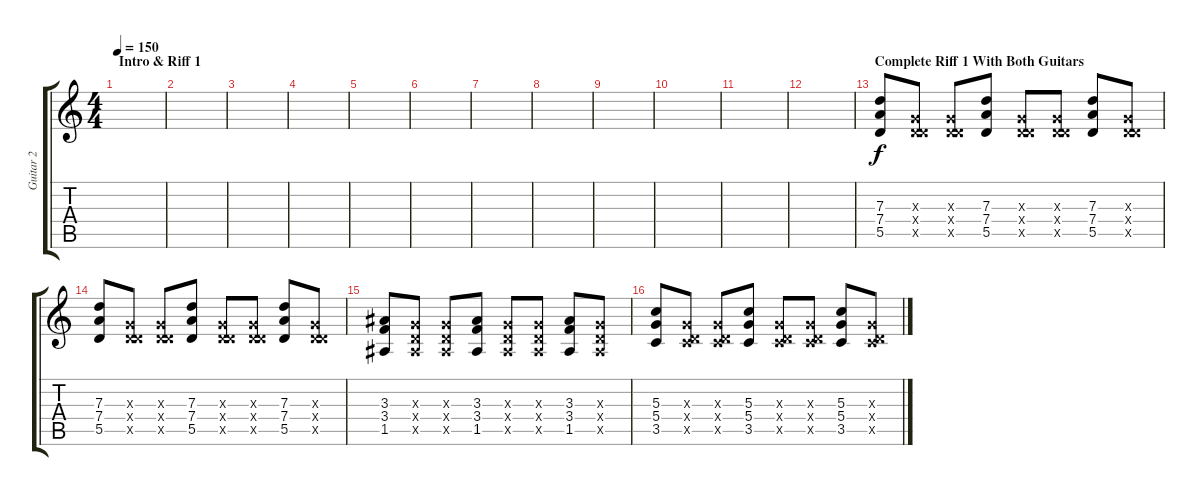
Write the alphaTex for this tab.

\track ("Guitar 2" "Guitar 2") {instrument distortionguitar}
\staff {score tabs}
\tuning (E4 B3 G3 D3 A2 E2) {hide}
\ts (4 4)
\section ("" "Intro & Riff 1")
\tempo 150
\clef g2
\ks c
|
|
|
|
|
|
|
|
|
|
|
|
\section ("" "Complete Riff 1 With Both Guitars")
(7.3 7.4 5.5).8 (0.3{x} 0.4{x} 5.5{x}).8 (0.3{x} 0.4{x} 5.5{x}).8 (7.3 7.4 5.5).8 (0.3{x} 0.4{x} 5.5{x}).8 (0.3{x} 0.4{x} 5.5{x}).8 (7.3 7.4 5.5).8 (0.3{x} 0.4{x} 5.5{x}).8 |
(7.3 7.4 5.5).8 (0.3{x} 0.4{x} 5.5{x}).8 (0.3{x} 0.4{x} 5.5{x}).8 (7.3 7.4 5.5).8 (0.3{x} 0.4{x} 5.5{x}).8 (0.3{x} 0.4{x} 5.5{x}).8 (7.3 7.4 5.5).8 (0.3{x} 0.4{x} 5.5{x}).8 |
(3.3 3.4 1.5).8 (0.3{x} 0.4{x} 1.5{x}).8 (0.3{x} 0.4{x} 1.5{x}).8 (3.3 3.4 1.5).8 (0.3{x} 0.4{x} 1.5{x}).8 (0.3{x} 0.4{x} 1.5{x}).8 (3.3 3.4 1.5).8 (0.3{x} 0.4{x} 1.5{x}).8 |
(5.3 5.4 3.5).8 (0.3{x} 0.4{x} 3.5{x}).8 (0.3{x} 0.4{x} 3.5{x}).8 (5.3 5.4 3.5).8 (0.3{x} 0.4{x} 3.5{x}).8 (0.3{x} 0.4{x} 3.5{x}).8 (5.3 5.4 3.5).8 (0.3{x} 0.4{x} 3.5{x}).8
